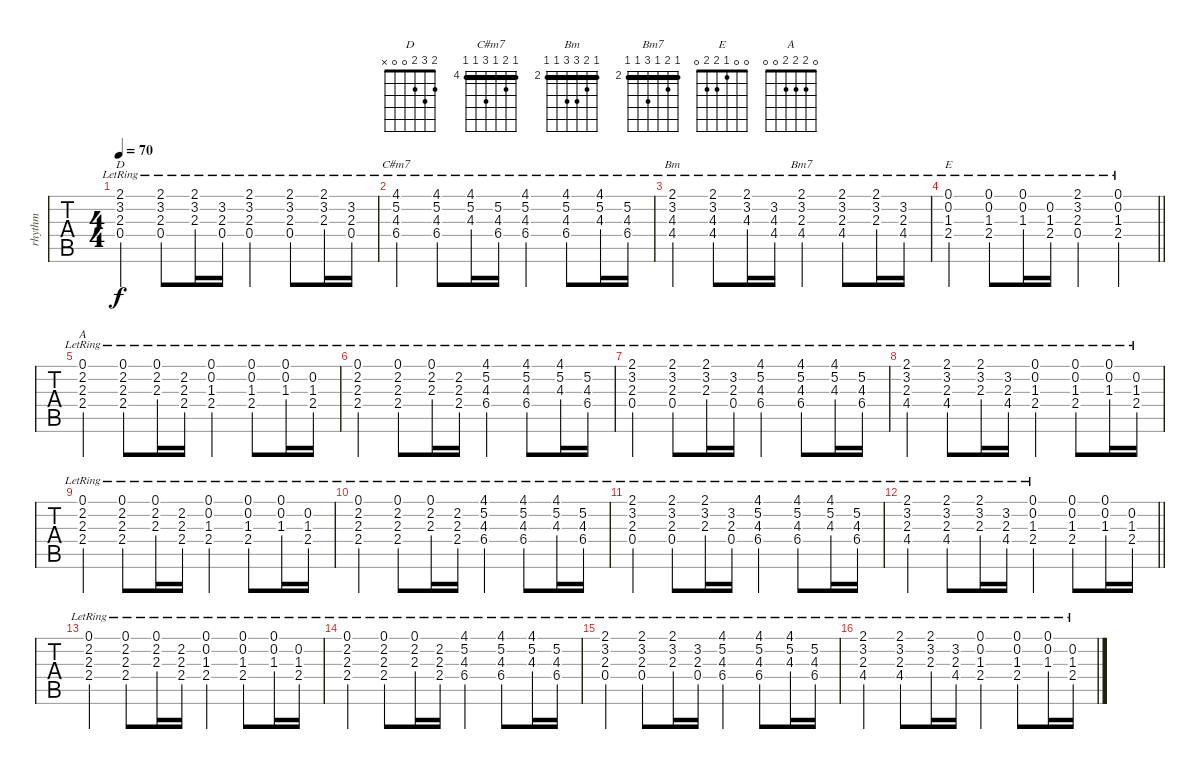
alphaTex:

\track ("rhythm" "rhythm") {instrument acousticguitarsteel}
\staff {tabs}
\tuning (E4 B3 G3 D3 A2 E2) {hide}
\chord ("D" 2 3 2 0 0 x)
\chord ("C#m7" 4 5 4 6 4 4) {firstfret 4 barre 4}
\chord ("Bm" 2 3 4 4 2 2) {firstfret 2 barre 2}
\chord ("Bm7" 2 3 2 4 2 2) {firstfret 2 barre 2}
\chord ("E" 0 0 1 2 2 0)
\chord ("A" 0 2 2 2 0 0)
\ts (4 4)
\tempo 70
\clef g2
\ks c
(2.1{lr} 3.2{lr} 2.3{lr} 0.4{lr}).4{ch "D" dy f} (2.1{lr} 3.2{lr} 2.3{lr} 0.4{lr}).8 (2.1{lr} 3.2{lr} 2.3{lr}).16 (3.2{lr} 2.3{lr} 0.4{lr}).16 (2.1{lr} 3.2{lr} 2.3{lr} 0.4{lr}).4 (2.1{lr} 3.2{lr} 2.3{lr} 0.4{lr}).8 (2.1{lr} 3.2{lr} 2.3{lr}).16 (3.2{lr} 2.3{lr} 0.4{lr}).16 |
(4.1{lr} 5.2{lr} 4.3{lr} 6.4{lr}).4{ch "C#m7"} (4.1{lr} 5.2{lr} 4.3{lr} 6.4{lr}).8 (4.1{lr} 5.2{lr} 4.3{lr}).16 (5.2{lr} 4.3{lr} 6.4{lr}).16 (4.1{lr} 5.2{lr} 4.3{lr} 6.4{lr}).4 (4.1{lr} 5.2{lr} 4.3{lr} 6.4{lr}).8 (4.1{lr} 5.2{lr} 4.3{lr}).16 (5.2{lr} 4.3{lr} 6.4{lr}).16 |
(2.1{lr} 3.2{lr} 4.3{lr} 4.4{lr}).4{ch "Bm"} (2.1{lr} 3.2{lr} 4.3{lr} 4.4{lr}).8 (2.1{lr} 3.2{lr} 4.3{lr}).16 (3.2{lr} 4.3{lr} 4.4{lr}).16 (2.1{lr} 3.2{lr} 2.3{lr} 4.4{lr}).4{ch "Bm7"} (2.1{lr} 3.2{lr} 2.3{lr} 4.4{lr}).8 (2.1{lr} 3.2{lr} 2.3{lr}).16 (3.2{lr} 2.3{lr} 4.4{lr}).16 |
\barLineRight lightlight
(0.1{lr} 0.2{lr} 1.3{lr} 2.4{lr}).4{ch "E"} (0.1{lr} 0.2{lr} 1.3{lr} 2.4{lr}).8 (0.1{lr} 0.2{lr} 1.3{lr}).16 (0.2{lr} 1.3{lr} 2.4{lr}).16 (2.1{lr} 3.2{lr} 2.3{lr} 0.4{lr}).4 (0.1{lr} 0.2{lr} 1.3{lr} 2.4{lr}).4 |
(0.1{lr} 2.2{lr} 2.3{lr} 2.4{lr}).4{ch "A"} (0.1{lr} 2.2{lr} 2.3{lr} 2.4{lr}).8 (0.1{lr} 2.2{lr} 2.3{lr}).16 (2.2{lr} 2.3{lr} 2.4{lr}).16 (0.1{lr} 0.2{lr} 1.3{lr} 2.4{lr}).4 (0.1{lr} 0.2{lr} 1.3{lr} 2.4{lr}).8 (0.1{lr} 0.2{lr} 1.3{lr}).16 (0.2{lr} 1.3{lr} 2.4{lr}).16 |
(0.1{lr} 2.2{lr} 2.3{lr} 2.4{lr}).4 (0.1{lr} 2.2{lr} 2.3{lr} 2.4{lr}).8 (0.1{lr} 2.2{lr} 2.3{lr}).16 (2.2{lr} 2.3{lr} 2.4{lr}).16 (4.1{lr} 5.2{lr} 4.3{lr} 6.4{lr}).4 (4.1{lr} 5.2{lr} 4.3{lr} 6.4{lr}).8 (4.1{lr} 5.2{lr} 4.3{lr}).16 (5.2{lr} 4.3{lr} 6.4{lr}).16 |
(2.1{lr} 3.2{lr} 2.3{lr} 0.4{lr}).4 (2.1{lr} 3.2{lr} 2.3{lr} 0.4{lr}).8 (2.1{lr} 3.2{lr} 2.3{lr}).16 (3.2{lr} 2.3{lr} 0.4{lr}).16 (4.1{lr} 5.2{lr} 4.3{lr} 6.4{lr}).4 (4.1{lr} 5.2{lr} 4.3{lr} 6.4{lr}).8 (4.1{lr} 5.2{lr} 4.3{lr}).16 (5.2{lr} 4.3{lr} 6.4{lr}).16 |
(2.1{lr} 3.2{lr} 2.3{lr} 4.4{lr}).4 (2.1{lr} 3.2{lr} 2.3{lr} 4.4{lr}).8 (2.1{lr} 3.2{lr} 2.3{lr}).16 (3.2{lr} 2.3{lr} 4.4{lr}).16 (0.1{lr} 0.2{lr} 1.3{lr} 2.4{lr}).4 (0.1{lr} 0.2{lr} 1.3{lr} 2.4{lr}).8 (0.1{lr} 0.2{lr} 1.3{lr}).16 (0.2{lr} 1.3{lr} 2.4{lr}).16 |
(0.1{lr} 2.2{lr} 2.3{lr} 2.4{lr}).4 (0.1{lr} 2.2{lr} 2.3{lr} 2.4{lr}).8 (0.1{lr} 2.2{lr} 2.3{lr}).16 (2.2{lr} 2.3{lr} 2.4{lr}).16 (0.1{lr} 0.2{lr} 1.3{lr} 2.4{lr}).4 (0.1{lr} 0.2{lr} 1.3{lr} 2.4{lr}).8 (0.1{lr} 0.2{lr} 1.3{lr}).16 (0.2{lr} 1.3{lr} 2.4{lr}).16 |
(0.1{lr} 2.2{lr} 2.3{lr} 2.4{lr}).4 (0.1{lr} 2.2{lr} 2.3{lr} 2.4{lr}).8 (0.1{lr} 2.2{lr} 2.3{lr}).16 (2.2{lr} 2.3{lr} 2.4{lr}).16 (4.1{lr} 5.2{lr} 4.3{lr} 6.4{lr}).4 (4.1{lr} 5.2{lr} 4.3{lr} 6.4{lr}).8 (4.1{lr} 5.2{lr} 4.3{lr}).16 (5.2{lr} 4.3{lr} 6.4{lr}).16 |
(2.1{lr} 3.2{lr} 2.3{lr} 0.4{lr}).4 (2.1{lr} 3.2{lr} 2.3{lr} 0.4{lr}).8 (2.1{lr} 3.2{lr} 2.3{lr}).16 (3.2{lr} 2.3{lr} 0.4{lr}).16 (4.1{lr} 5.2{lr} 4.3{lr} 6.4{lr}).4 (4.1{lr} 5.2{lr} 4.3{lr} 6.4{lr}).8 (4.1{lr} 5.2{lr} 4.3{lr}).16 (5.2{lr} 4.3{lr} 6.4{lr}).16 |
\barLineRight lightlight
(2.1{lr} 3.2{lr} 2.3{lr} 4.4{lr}).4 (2.1{lr} 3.2{lr} 2.3{lr} 4.4{lr}).8 (2.1{lr} 3.2{lr} 2.3{lr}).16 (3.2{lr} 2.3{lr} 4.4{lr}).16 (0.1{lr} 0.2{lr} 1.3{lr} 2.4{lr}).4 (0.1 0.2 1.3 2.4).8 (0.1 0.2 1.3).16 (0.2 1.3 2.4).16 |
(0.1{lr} 2.2{lr} 2.3{lr} 2.4{lr}).4 (0.1{lr} 2.2{lr} 2.3{lr} 2.4{lr}).8 (0.1{lr} 2.2{lr} 2.3{lr}).16 (2.2{lr} 2.3{lr} 2.4{lr}).16 (0.1{lr} 0.2{lr} 1.3{lr} 2.4{lr}).4 (0.1{lr} 0.2{lr} 1.3{lr} 2.4{lr}).8 (0.1{lr} 0.2{lr} 1.3{lr}).16 (0.2{lr} 1.3{lr} 2.4{lr}).16 |
(0.1{lr} 2.2{lr} 2.3{lr} 2.4{lr}).4 (0.1{lr} 2.2{lr} 2.3{lr} 2.4{lr}).8 (0.1{lr} 2.2{lr} 2.3{lr}).16 (2.2{lr} 2.3{lr} 2.4{lr}).16 (4.1{lr} 5.2{lr} 4.3{lr} 6.4{lr}).4 (4.1{lr} 5.2{lr} 4.3{lr} 6.4{lr}).8 (4.1{lr} 5.2{lr} 4.3{lr}).16 (5.2{lr} 4.3{lr} 6.4{lr}).16 |
(2.1{lr} 3.2{lr} 2.3{lr} 0.4{lr}).4 (2.1{lr} 3.2{lr} 2.3{lr} 0.4{lr}).8 (2.1{lr} 3.2{lr} 2.3{lr}).16 (3.2{lr} 2.3{lr} 0.4{lr}).16 (4.1{lr} 5.2{lr} 4.3{lr} 6.4{lr}).4 (4.1{lr} 5.2{lr} 4.3{lr} 6.4{lr}).8 (4.1{lr} 5.2{lr} 4.3{lr}).16 (5.2{lr} 4.3{lr} 6.4{lr}).16 |
(2.1{lr} 3.2{lr} 2.3{lr} 4.4{lr}).4 (2.1{lr} 3.2{lr} 2.3{lr} 4.4{lr}).8 (2.1{lr} 3.2{lr} 2.3{lr}).16 (3.2{lr} 2.3{lr} 4.4{lr}).16 (0.1{lr} 0.2{lr} 1.3{lr} 2.4{lr}).4 (0.1{lr} 0.2{lr} 1.3{lr} 2.4{lr}).8 (0.1{lr} 0.2{lr} 1.3{lr}).16 (0.2{lr} 1.3{lr} 2.4{lr}).16
